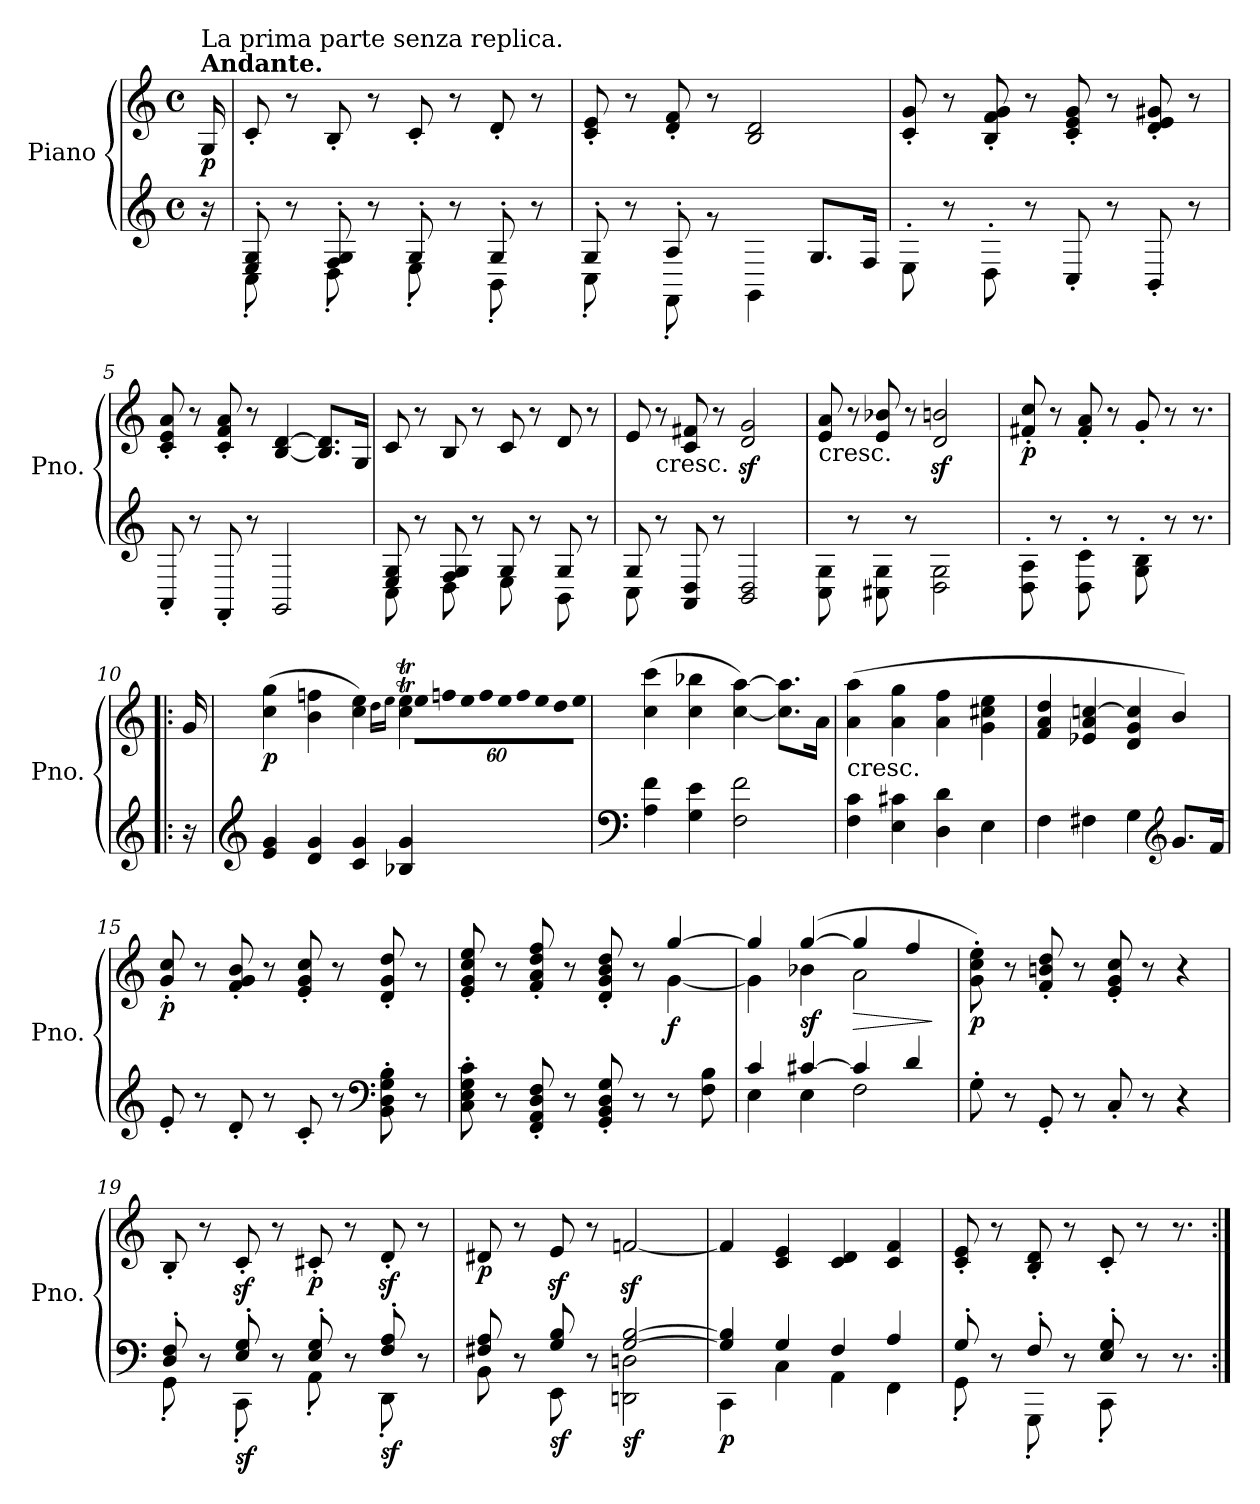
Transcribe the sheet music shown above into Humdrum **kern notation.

**kern	**kern	**dynam
*part1	*part1	*part1
*staff2	*staff1	*staff1/2
*I"Piano	*	*
*I'Pno.	*	*
*clefG2	*clefG2	*
*k[]	*k[]	*
*M4/4	*M4/4	*
*met(c)	*met(c)	*
=1	=1	=1
!	!LO:TX:a:B:t=Andante.	!
!	!LO:TX:a:t=La prima parte senza replica.	!
!	!	!LO:DY:b
16r	16G/	p
=2	=2	=2
*^	*	*
8E/' 8G/'	8C'\	8c'/	.
8ryy	8r	8r	.
8F/' 8G/'	8D'\	8B'/	.
8ryy	8r	8r	.
8G'/	8E'\	8c'/	.
8ryy	8r	8r	.
8G'/	8BB'\	8d'/	.
8ryy	8r	8r	.
=3	=3	=3	=3
8G'/	8C'\	8c/' 8e/'	.
8ryy	8r	8r	.
8A'/	8FF'\	8d/' 8f/'	.
8ryy	8rg	8r	.
4GG\	2ryy	2B/ 2d/	.
8.G/L	.	.	.
16F/Jk	.	.	.
*v	*v	*	*
=4	=4	=4
8E'\	8c/' 8g/'	.
8r	8r	.
8D'\	8B/' 8f/' 8g/'	.
8r	8r	.
8C'/	8c/' 8e/' 8g/'	.
8r	8r	.
8BB'/	8d/' 8e/' 8g#X/'	.
8r	8r	.
!!LO:LB:g=z
=5	=5	=5
8AA'/	8c/' 8e/' 8a/'	.
8r	8r	.
8FF'/	8c/' 8f/' 8a/'	.
8r	8r	.
2GG/	[4B/ [4d/	.
.	8.B/] 8.d/]L	.
.	16G/Jk	.
=6	=6	=6
*^	*	*
8E/ 8G/	8C\	8c/	.
8ryy	8r	8r	.
8F/ 8G/	8D\	8B/	.
8ryy	8r	8r	.
8G/	8E\	8c/	.
8ryy	8r	8r	.
8G/	8BB\	8d/	.
8ryy	8r	8r	.
=7	=7	=7	=7
8G/	8C\	8e/	.
!	!	!LO:TX:b:t=cresc.	!
8r	2..ryy	8r	.
8AA/ 8D/	.	8c/ 8f#X/	.
8r	.	8r	.
2BB/ 2D/	.	2d/z< 2g/z<	.
*v	*v	*	*
=8	=8	=8
!	!LO:TX:b:t=cresc.	!
8C\ 8G\	8e/ 8a/	.
8r	8r	.
8C#X\ 8G\	8e/ 8b-X/	.
8r	8r	.
2D\ 2G\	2d/z< 2bn/z<	.
!!LO:LB:g=z
=9	=9	=9
!	!	!LO:DY:b
8D\' 8A\'	8f#X/' 8cc/'	p
8r	8r	.
8D\' 8c\'	8f#/' 8a/'	.
8r	8r	.
8G\' 8B\'	8g'/	.
8r	8r	.
8.r	8.r	.
=10!|:	=10!|:	=10!|:
16r	16g/	.
=11	=11	=11
*clefG2	*	*
*	*^	*
!	!	!	!LO:DY:b
4e/ 4g/	(>4cc\ 4gg\	2.ryy	p
4d/ 4g/	4b\ 4ffn\	.	.
4c/ 4g/	4cc\ 4ee\)	.	.
.	.	16qdd\LL	.
.	.	16qee\JJ	.
*	*	*Xbrackettup	*
!	!	!LO:N:vis=32	!
4B-X/ 4g/	4cc\T 4ee\T	1920%53eeLLL	.
!	!	!LO:N:vis=32	!
.	.	1920%53ff	.
!	!	!LO:N:vis=32	!
.	.	1920%53ee	.
!	!	!LO:N:vis=32	!
.	.	1920%53ff	.
!	!	!LO:N:vis=32	!
.	.	1920%53ee	.
!	!	!LO:N:vis=32	!
.	.	1920%53ff	.
!	!	!LO:N:vis=32	!
.	.	1920%53ee	.
*	*MM68	*	*
!	!	!LO:N:vis=32	!
.	.	1920%53dd	.
!	!	!LO:N:vis=32	!
.	.	1920%53eeJJJ	.
.	.	640ryy	.
*	*v	*v	*
=12	=12	=12
*clefF4	*	*
*	*MM76	*
4A\ 4f\	(>4cc\ 4ccc\	.
4G\ 4e\	4cc\ 4bb-X\	.
2F\ 2f\	[4cc\ [4aa\)	.
.	8.cc\] 8.aa\]L	.
.	16a\Jk	.
=13	=13	=13
!	!LO:TX:b:t=cresc.	!
4F\ 4c\	(>4a\ 4aa\	.
4E\ 4c#X\	4a\ 4gg\	.
4D\ 4d\	4a\ 4ff\	.
4E\	4g\ 4cc#X\ 4ee\	.
!!LO:LB:g=z
=14	=14	=14
4F\	4f/ 4a/ 4dd/	.
4F#X\	4e-X/ 4a/ [4ccn/	.
4G\	4d/ 4g/ 4cc/]	.
*clefG2	*	*
8.g/L	4b/)	.
16f/Jk	.	.
=15	=15	=15
!	!	!LO:DY:b
8e'/	8g/' 8cc/'	p
8r	8r	.
8d'/	8f/' 8g/' 8b/'	.
8r	8r	.
8c'/	8e/' 8g/' 8cc/'	.
8r	8r	.
*clefF4	*	*
8BB\' 8D\' 8G\' 8B\'	8d/' 8g/' 8dd/'	.
8r	8r	.
=16	=16	=16
*	*^	*
8C\' 8E\' 8G\' 8c\'	8e/' 8g/' 8cc/' 8ee/'	2.ryy	.
8r	8r	.	.
8FF/' 8AA/' 8D/' 8F/'	8f/' 8a/' 8dd/' 8ff/'	.	.
8r	8r	.	.
8GG/' 8BB/' 8D/' 8G/'	8d/' 8g/' 8b/' 8dd/'	.	.
8r	8r	.	.
*	*MM68	*	*
!	!	!	!LO:DY:b
8r	[4gg/	[4g\	f
8F\ 8B\	.	.	.
=17	=17	=17	=17
*^	*	*	*
4c/	4E\	4gg/]	4g\]	.
*	*	*MM76	*	*
!	!	!	!	!LO:DY:b
[4c#X/	4E\	(>[4gg/	4b-X\	sf
!	!	!	!	!LO:HP:b
4c#/]	2F\	4gg/]	2a\	>
4d/	.	4ff/	.	.
*v	*v	*	*	*
*	*v	*v	*
.	.	]
!!LO:LB:g=z
=18	=18	=18
!	!	!LO:DY:b
8G'\	8g\' 8cc\' 8ee\')	p
8r	8r	.
8GG'/	8f/' 8bn/' 8dd/'	.
8r	8r	.
8C'/	8e/' 8g/' 8cc/'	.
8r	8r	.
4r	4r	.
=19	=19	=19
*^	*	*
8D/' 8F/'	8GG'\	8B'/	.
8ryy	8r	8r	.
!	!	!	!LO:DY:b=2
8E/' 8G/'	8CC'\	8cz>'/	sf
8ryy	8r	8r	.
!	!	!	!LO:DY:b
8E/' 8G/'	8AA'\	8c#X'/	p
8ryy	8r	8r	.
!	!	!	!LO:DY:b=2
8F/' 8A/'	8DD'\	8dz>'/	sf
8ryy	8r	8r	.
=20	=20	=20	=20
!	!	!	!LO:DY:b
8F#X/ 8A/	8BB\	8d#X/	p
8ryy	8r	8r	.
!	!	!	!LO:DY:b=2
8G/ 8B/	8EE\	8ez>/	sf
8ryy	8r	8r	.
!	!	!	!LO:DY:b=2
[2G/ [2B/	2DDn\ 2Dn\	[2fnz>/	sf
=21	=21	=21	=21
!	!	!	!LO:DY:b=2
4G/] 4B/]	4CC\	4f/]	p
4G/	4C\	4c/ 4e/	.
4F/	4AA\	4c/ 4d/	.
4A/	4FF\	4c/ 4f/	.
=22	=22	=22	=22
8G'/	8GG'\	8c/' 8e/'	.
8ryy	8r	8r	.
8F'/	8GGG'\	8B/' 8d/'	.
8ryy	8r	8r	.
8E/' 8G/'	8CC'\	8c'/	.
8ryy	8r	8r	.
8.ryy	8.r	8.r	.
*v	*v	*	*
=:|!	=:|!	=:|!
*-	*-	*-
